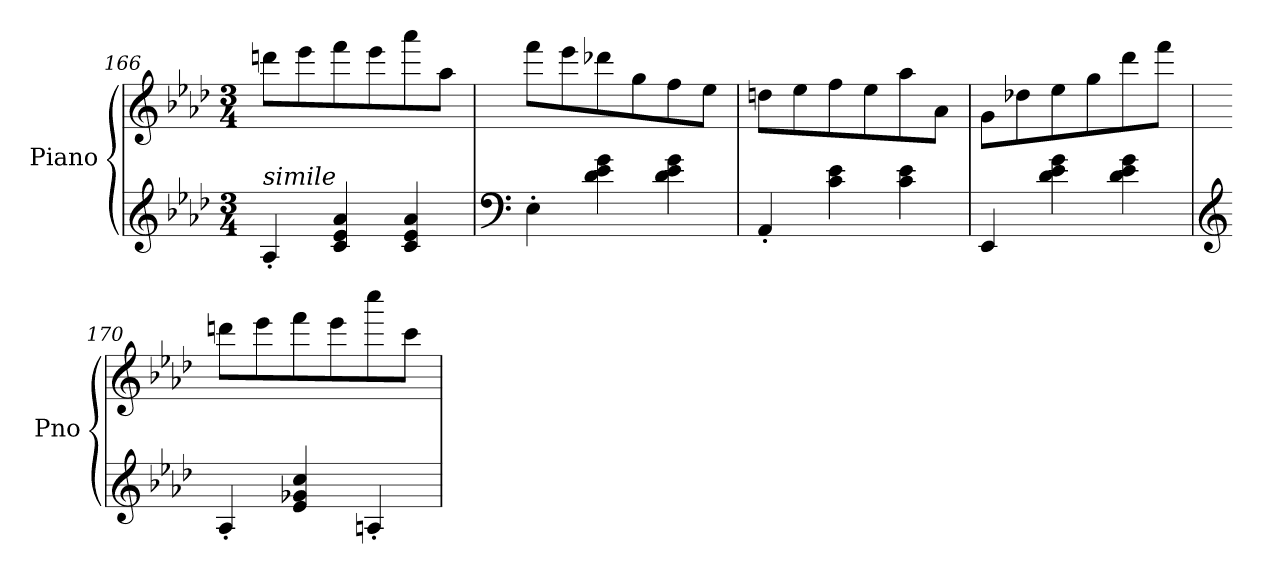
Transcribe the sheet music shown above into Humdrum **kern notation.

**kern	**kern
*part1	*part1
*staff2	*staff1
*I"Piano	*
*I'Pno	*
!!LO:LB:g=z
*clefG2	*clefG2
*k[b-e-a-d-]	*k[b-e-a-d-]
*M3/4	*M3/4
=166	=166
!LO:TX:a:i:t=simile	!
4A-'/	8dddn\L
.	8eee-\
4c/ 4e-/ 4a-/	8fff\
.	8eee-\
4c/ 4e-/ 4a-/	8aaa-\
.	8aa-\J
=167	=167
*clefF4	*
4E-'\	8fff\L
.	8eee-\
4d-\ 4e-\ 4g\	8ddd-X\
.	8gg\
4d-\ 4e-\ 4g\	8ff\
.	8ee-\J
=168	=168
4AA-'/	8ddn\L
.	8ee-\
4c\ 4e-\	8ff\
.	8ee-\
4c\ 4e-\	8aa-\
.	8a-\J
=169	=169
4EE-/	8g\L
.	8dd-X\
4d-\ 4e-\ 4g\	8ee-\
.	8gg\
4d-\ 4e-\ 4g\	8ddd-\
.	8fff\J
=170	=170
*clefG2	*
4A-'/	8dddn\L
.	8eee-\
4e-/ 4g-X/ 4cc/	8fff\
.	8eee-\
4An'/	8cccc\
.	8ccc\J
=	=
*-	*-
